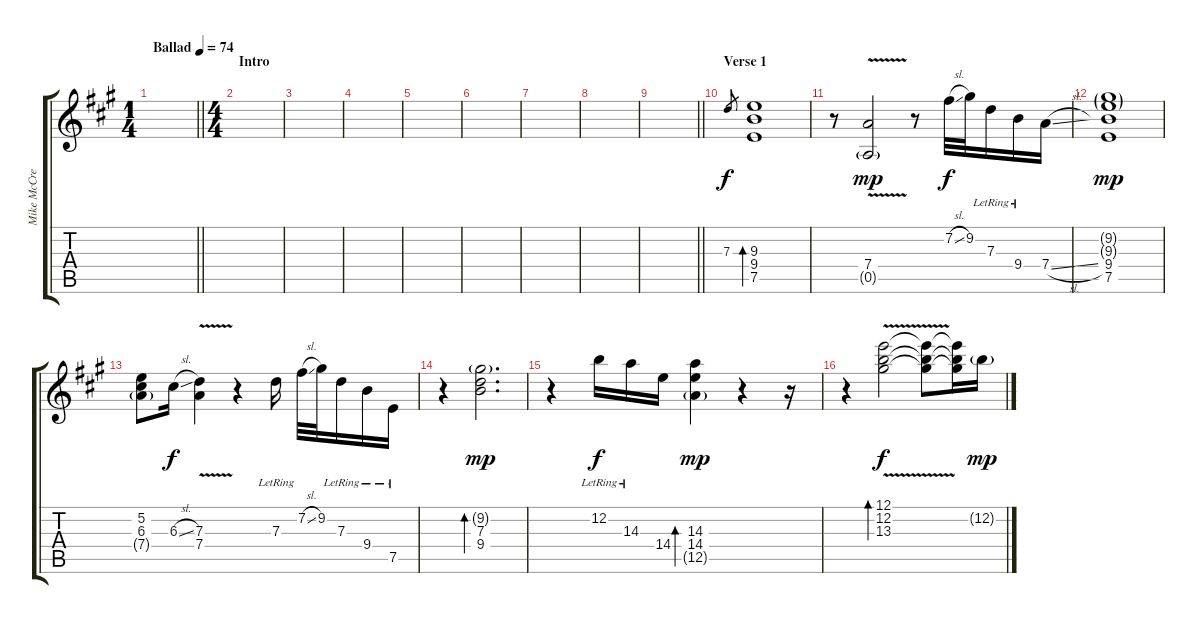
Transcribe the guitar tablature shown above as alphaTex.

\track ("Mike McCready" "Mike McCre") {instrument electricguitarclean}
\staff {score tabs}
\tuning (E4 B3 G3 D3 A2 E2) {hide}
\ts (1 4)
\tempo (74 "Ballad")
\clef g2
\barLineRight lightlight
\ks a
|
\ts (4 4)
\section ("" "Intro")
|
|
|
|
|
|
|
\barLineRight lightlight
|
\section ("" "Verse 1")
7.3.8{gr} (9.3 9.4 7.5).1{bd 240} |
r.8 (7.4{v} 0.5{g}).2{dy mp} r.8 7.2{sl}.32{dy f} 9.2.32 7.3{lr}.16 9.4{lr}.16 7.4{sl}.16 |
(9.2{g} 9.3{g} 9.4 7.5).1{dy mp} |
(5.2 6.3 7.4{g}).8 6.3{sl}.16{dy f} (7.3 7.4{v}).4 r.4 7.3{lr}.16 7.2{sl}.32 9.2.32 7.3{lr}.16 9.4{lr}.16 7.5{lr}.16 |
r.4 (9.2{g} 7.3 9.4).2{d bd 120 dy mp} |
r.4 12.2{lr}.16{dy f} 14.3{lr}.16 14.4.16 (14.3 14.4 12.5{g}).4{bd 240 dy mp} r.4 r.16 |
r.4 (12.1{v} 12.2 13.3).2{bd 120 dy f} (12.1{t} 12.2{t} 13.3{t}).8 (12.1{t} 12.2{t} 13.3{t}).16 12.2{g}.16{dy mp}
